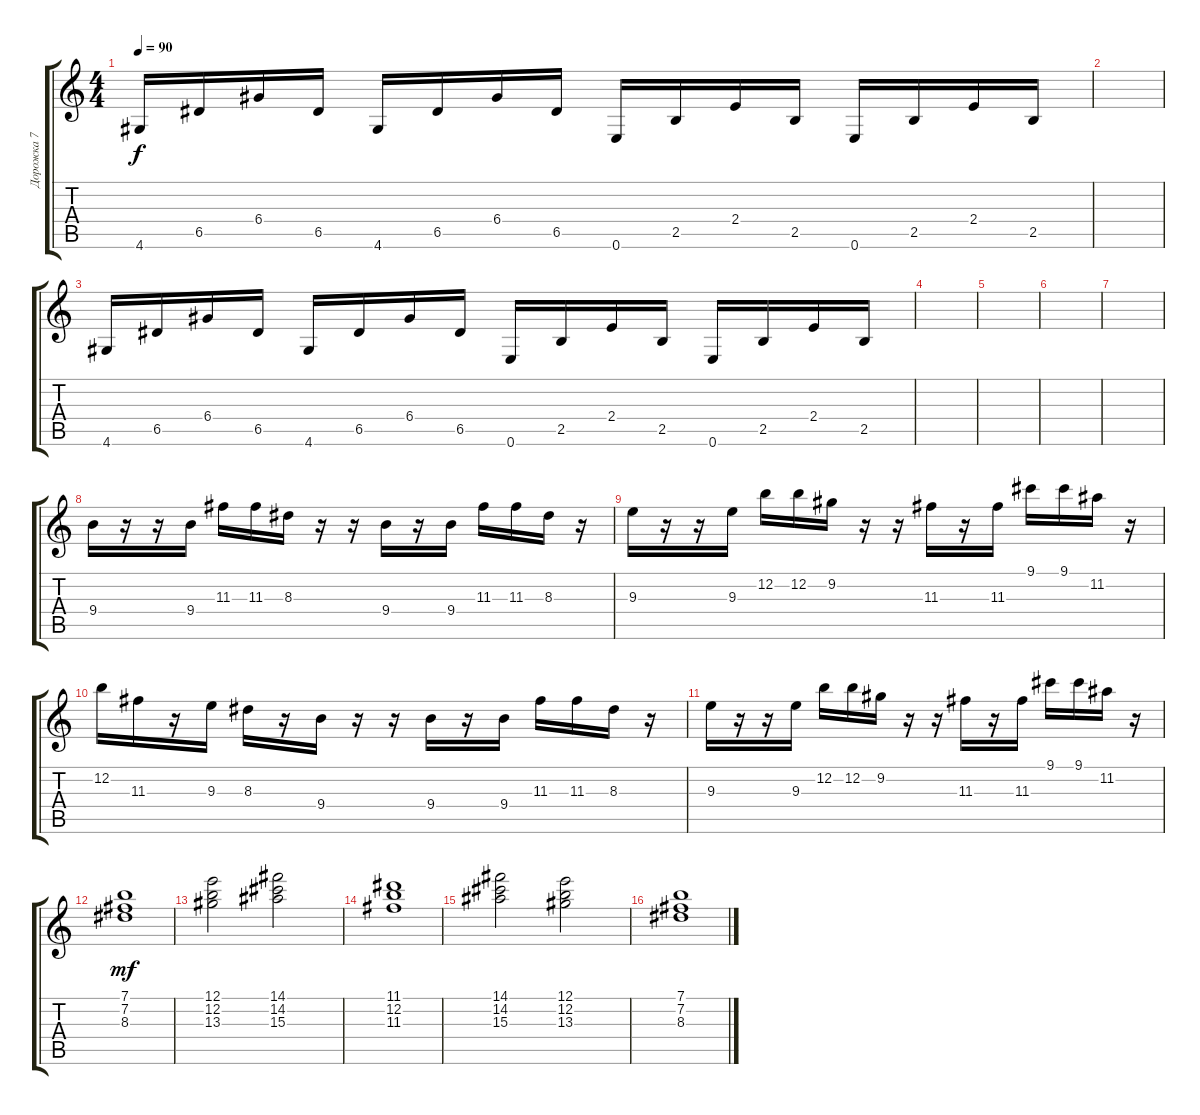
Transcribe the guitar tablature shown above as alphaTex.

\track ("Дорожка 7" "Дорожка 7") {instrument acousticguitarsteel}
\staff {score tabs}
\tuning (E4 B3 G3 D3 A2 E2) {hide}
\ts (4 4)
\tempo 90
\clef g2
\ks c
4.6.16{dy f} 6.5.16 6.4.16 6.5.16 4.6.16 6.5.16 6.4.16 6.5.16 0.6.16 2.5.16 2.4.16 2.5.16 0.6.16 2.5.16 2.4.16 2.5.16 |
|
4.6.16 6.5.16 6.4.16 6.5.16 4.6.16 6.5.16 6.4.16 6.5.16 0.6.16 2.5.16 2.4.16 2.5.16 0.6.16 2.5.16 2.4.16 2.5.16 |
|
|
|
|
9.4.16 r.16 r.16 9.4.16 11.3.16 11.3.16 8.3.16 r.16 r.16 9.4.16 r.16 9.4.16 11.3.16 11.3.16 8.3.16 r.16 |
9.3.16 r.16 r.16 9.3.16 12.2.16 12.2.16 9.2.16 r.16 r.16 11.3.16 r.16 11.3.16 9.1.16 9.1.16 11.2.16 r.16 |
12.2.16 11.3.16 r.16 9.3.16 8.3.16 r.16 9.4.16 r.16 r.16 9.4.16 r.16 9.4.16 11.3.16 11.3.16 8.3.16 r.16 |
9.3.16 r.16 r.16 9.3.16 12.2.16 12.2.16 9.2.16 r.16 r.16 11.3.16 r.16 11.3.16 9.1.16 9.1.16 11.2.16 r.16 |
(7.1 7.2 8.3).1{dy mf} |
(12.1 12.2 13.3).2 (14.1 14.2 15.3).2 |
(11.1 12.2 11.3).1 |
(14.1 14.2 15.3).2 (12.1 12.2 13.3).2 |
(7.1 7.2 8.3).1
